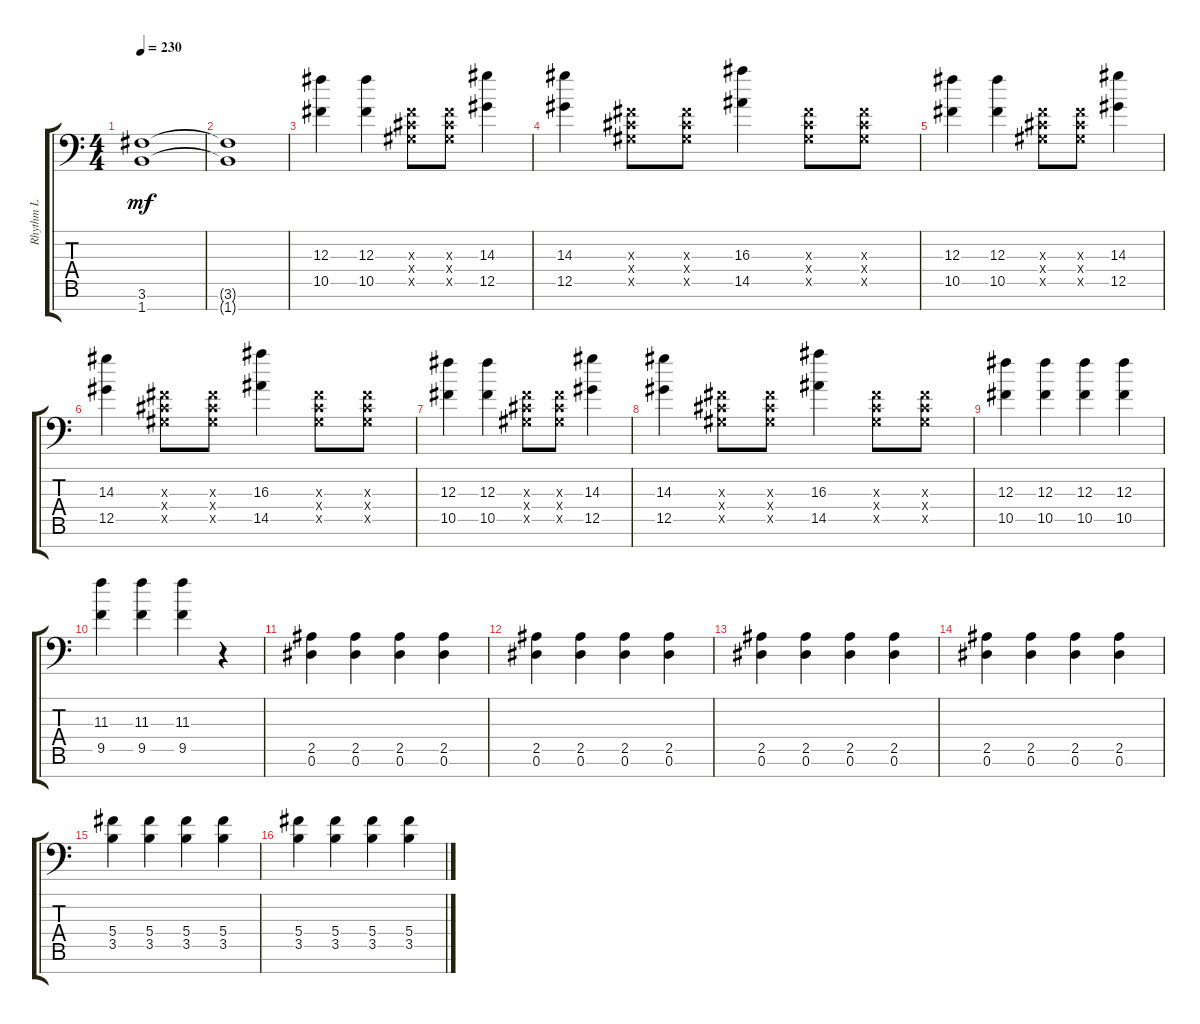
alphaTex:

\track ("Rhythm L" "Rhythm L") {instrument distortionguitar}
\staff {score tabs}
\tuning (Eb4 Bb3 Gb3 Db3 Ab2 Eb2 Bb1) {hide}
\ts (4 4)
\tempo 230
\clef f4
\ks c
(3.6{t} 1.7{t}).1{dy mf} |
(3.6{t} 1.7{t}).1 |
(12.3 10.5).4 (12.3 10.5).4 (0.3{x} 0.4{x} 0.5{x}).8 (0.3{x} 0.4{x} 0.5{x}).8 (14.3 12.5).4 |
(14.3 12.5).4 (0.3{x} 0.4{x} 0.5{x}).8 (0.3{x} 0.4{x} 0.5{x}).8 (16.3 14.5).4 (0.3{x} 0.4{x} 0.5{x}).8 (0.3{x} 0.4{x} 0.5{x}).8 |
(12.3 10.5).4 (12.3 10.5).4 (0.3{x} 0.4{x} 0.5{x}).8 (0.3{x} 0.4{x} 0.5{x}).8 (14.3 12.5).4 |
(14.3 12.5).4 (0.3{x} 0.4{x} 0.5{x}).8 (0.3{x} 0.4{x} 0.5{x}).8 (16.3 14.5).4 (0.3{x} 0.4{x} 0.5{x}).8 (0.3{x} 0.4{x} 0.5{x}).8 |
(12.3 10.5).4 (12.3 10.5).4 (0.3{x} 0.4{x} 0.5{x}).8 (0.3{x} 0.4{x} 0.5{x}).8 (14.3 12.5).4 |
(14.3 12.5).4 (0.3{x} 0.4{x} 0.5{x}).8 (0.3{x} 0.4{x} 0.5{x}).8 (16.3 14.5).4 (0.3{x} 0.4{x} 0.5{x}).8 (0.3{x} 0.4{x} 0.5{x}).8 |
(12.3 10.5).4 (12.3 10.5).4 (12.3 10.5).4 (12.3 10.5).4 |
(11.3 9.5).4 (11.3 9.5).4 (11.3 9.5).4 r.4 |
(2.5 0.6).4 (2.5 0.6).4 (2.5 0.6).4 (2.5 0.6).4 |
(2.5 0.6).4 (2.5 0.6).4 (2.5 0.6).4 (2.5 0.6).4 |
(2.5 0.6).4 (2.5 0.6).4 (2.5 0.6).4 (2.5 0.6).4 |
(2.5 0.6).4 (2.5 0.6).4 (2.5 0.6).4 (2.5 0.6).4 |
(5.4 3.5).4 (5.4 3.5).4 (5.4 3.5).4 (5.4 3.5).4 |
(5.4 3.5).4 (5.4 3.5).4 (5.4 3.5).4 (5.4 3.5).4
